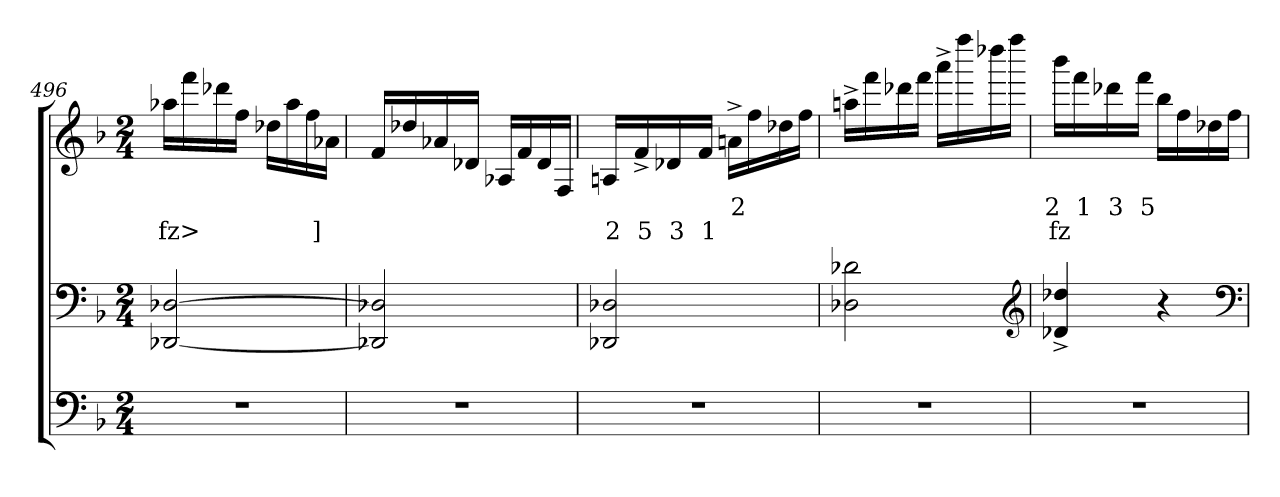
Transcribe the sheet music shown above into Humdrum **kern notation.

**kern	**kern	**kern	**text	**text
*part3	*part2	*part1	*part1	*part1
*staff3	*staff2	*staff1	*staff1	*staff1
*clefF4	*clefF4	*clefG2	*	*
*k[b-]	*k[b-]	*k[b-]	*	*
*M2/4	*M2/4	*M2/4	*	*
=496	=496	=496	=496	=496
2r	[2D-X [2DD-X	16aa-XLL	.	fz>
.	.	16fff	.	.
.	.	16ddd-X	.	.
.	.	16ffJJ	.	.
.	.	16dd-LL	.	.
.	.	16aa-	.	.
.	.	16ff	.	.
.	.	16a-JJ	.	]
=497	=497	=497	=497	=497
2r	2D-X] 2DD-X]	16fLL	.	.
.	.	16dd-X	.	.
.	.	16a-X	.	.
.	.	16d-JJ	.	.
.	.	16A-LL	.	.
.	.	16f	.	.
.	.	16d-	.	.
.	.	16FJJ	.	.
=498	=498	=498	=498	=498
2r	2D-X 2DD-X	16AnLL	.	2
.	.	16f^>	.	5
.	.	16d-X	.	3
.	.	16fJJ	.	1
.	.	16an^>LL	2	.
.	.	16ff	.	.
.	.	16dd-	.	.
.	.	16ffJJ	.	.
=499	=499	=499	=499	=499
2r	2d-X 2D-X	16aan^>LL	.	.
.	.	16fff	.	.
.	.	16ddd-X	.	.
.	.	16fffJJ	.	.
.	.	16aaa^>LL	.	.
.	.	16ffff	.	.
.	.	16dddd-	.	.
.	.	16ffffJJ	.	.
*	*clefG2	*	*	*
=500	=500	=500	=500	=500
2r	4dd-X^> 4d-X^>	16bbb-LL	2	fz
.	.	16fff	1	.
.	.	16ddd-X	3	.
.	.	16fffJJ	5	.
.	4r	16bb-LL	.	.
.	.	16ff	.	.
.	.	16dd-	.	.
.	.	16ffJJ	.	.
*	*clefF4	*	*	*
=	=	=	=	=
*-	*-	*-	*-	*-
